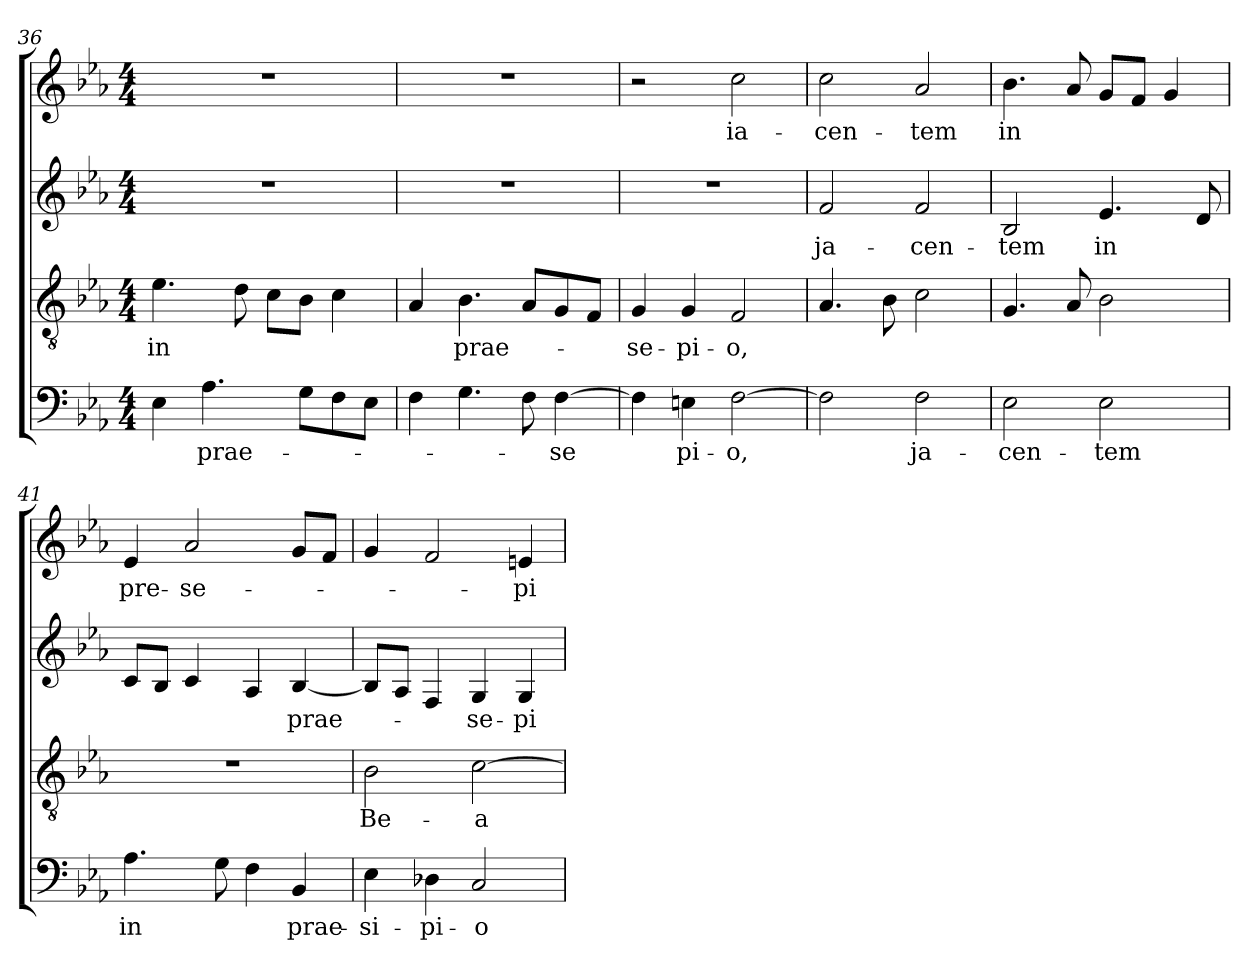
**kern	**text	**kern	**text	**kern	**text	**kern	**text
*part4	*part4	*part3	*part3	*part2	*part2	*part1	*part1
*staff4	*staff4	*staff3	*staff3	*staff2	*staff2	*staff1	*staff1
*clefF4	*	*clefGv2	*	*clefG2	*	*clefG2	*
*k[b-e-a-]	*	*k[b-e-a-]	*	*k[b-e-a-]	*	*k[b-e-a-]	*
*E-:	*	*E-:	*	*E-:	*	*E-:	*
*M4/4	*	*M4/4	*	*M4/4	*	*M4/4	*
=36	=36	=36	=36	=36	=36	=36	=36
!	!	!	!LO:LY:b:color=#000000	!	!	!	!
4E-i\	.	4.e-i\	in	1r	.	1r	.
!	!LO:LY:b:color=#000000	!	!	!	!	!	!
4.A-i\	prae-	.	.	.	.	.	.
.	.	8di\	.	.	.	.	.
.	.	8ci\L	.	.	.	.	.
8Gi\L	.	8B-i\J	.	.	.	.	.
8Fi\	.	4ci\	.	.	.	.	.
8E-i\J	.	.	.	.	.	.	.
=37	=37	=37	=37	=37	=37	=37	=37
4Fi\	.	4A-i/	.	1r	.	1r	.
!	!	!	!LO:LY:b:color=#000000	!	!	!	!
4.Gi\	.	4.B-i\	prae-	.	.	.	.
8Fi\	.	8A-i/L	.	.	.	.	.
!	!LO:LY:b:color=#000000	!	!	!	!	!	!
[4Fi\	-se	8Gi/	.	.	.	.	.
.	.	8Fi/J	.	.	.	.	.
=38	=38	=38	=38	=38	=38	=38	=38
!	!	!	!LO:LY:b:color=#000000	!	!	!	!
4Fi\]	.	4Gi/	-se-	1r	.	2r	.
!	!LO:LY:b:color=#000000	!	!	!	!	!	!
!	!	!	!LO:LY:b:color=#000000	!	!	!	!
4Eni\	pi-	4Gi/	-pi-	.	.	.	.
!	!LO:LY:b:color=#000000	!	!	!	!	!	!
!	!	!	!LO:LY:b:color=#000000	!	!	!	!
!	!	!	!	!	!	!	!LO:LY:b:color=#000000
[2Fi\	-o,	2Fi/	-o,	.	.	2cci\	ia-
=39	=39	=39	=39	=39	=39	=39	=39
!	!	!	!	!	!LO:LY:b:color=#000000	!	!
!	!	!	!	!	!	!	!LO:LY:b:color=#000000
2Fi\]	.	4.A-i/	.	2fi/	ja-	2cci\	-cen-
.	.	8B-i\	.	.	.	.	.
!	!LO:LY:b:color=#000000	!	!	!	!	!	!
!	!	!	!	!	!LO:LY:b:color=#000000	!	!
!	!	!	!	!	!	!	!LO:LY:b:color=#000000
2Fi\	ja-	2ci\	.	2fi/	-cen-	2a-i/	-tem
!!LO:LB:g=z
=40	=40	=40	=40	=40	=40	=40	=40
!	!LO:LY:b:color=#000000	!	!	!	!	!	!
!	!	!	!	!	!LO:LY:b:color=#000000	!	!
!	!	!	!	!	!	!	!LO:LY:b:color=#000000
2E-i\	-cen-	4.Gi/	.	2B-i/	-tem	4.b-i\	in
.	.	8A-i/	.	.	.	8a-i/	.
!	!LO:LY:b:color=#000000	!	!	!	!	!	!
!	!	!	!	!	!LO:LY:b:color=#000000	!	!
2E-i\	-tem	2B-i\	.	4.e-i/	in	8gi/L	.
.	.	.	.	.	.	8fi/J	.
.	.	.	.	.	.	4gi/	.
.	.	.	.	8di/	.	.	.
=41	=41	=41	=41	=41	=41	=41	=41
!	!LO:LY:b:color=#000000	!	!	!	!	!	!
!	!	!	!	!	!	!	!LO:LY:b:color=#000000
4.A-i\	in	1r	.	8ci/L	.	4e-i/	pre-
.	.	.	.	8B-i/J	.	.	.
!	!	!	!	!	!	!	!LO:LY:b:color=#000000
.	.	.	.	4ci/	.	2a-i/	-se-
8Gi\	.	.	.	.	.	.	.
4Fi\	.	.	.	4A-i/	.	.	.
!	!LO:LY:b:color=#000000	!	!	!	!	!	!
!	!	!	!	!	!LO:LY:b:color=#000000	!	!
4BB-i/	prae-	.	.	[4B-i/	prae-	8gi/L	.
.	.	.	.	.	.	8fi/J	.
=42	=42	=42	=42	=42	=42	=42	=42
!	!LO:LY:b:color=#000000	!	!	!	!	!	!
!	!	!	!LO:LY:b:color=#000000	!	!	!	!
4E-i\	-si-	2B-i\	Be-	8B-i/L]	.	4gi/	.
.	.	.	.	8A-i/J	.	.	.
!	!LO:LY:b:color=#000000	!	!	!	!	!	!
4D-Xi\	-pi-	.	.	4Fi/	.	2fi/	.
!	!LO:LY:b:color=#000000	!	!	!	!	!	!
!	!	!	!LO:LY:b:color=#000000	!	!	!	!
!	!	!	!	!	!LO:LY:b:color=#000000	!	!
2Ci/	-o	[2ci\	-a-	4Gi/	-se-	.	.
!	!	!	!	!	!LO:LY:b:color=#000000	!	!
!	!	!	!	!	!	!	!LO:LY:b:color=#000000
.	.	.	.	4Gi/	-pi-	4eni/	-pi-
=	=	=	=	=	=	=	=
*-	*-	*-	*-	*-	*-	*-	*-
